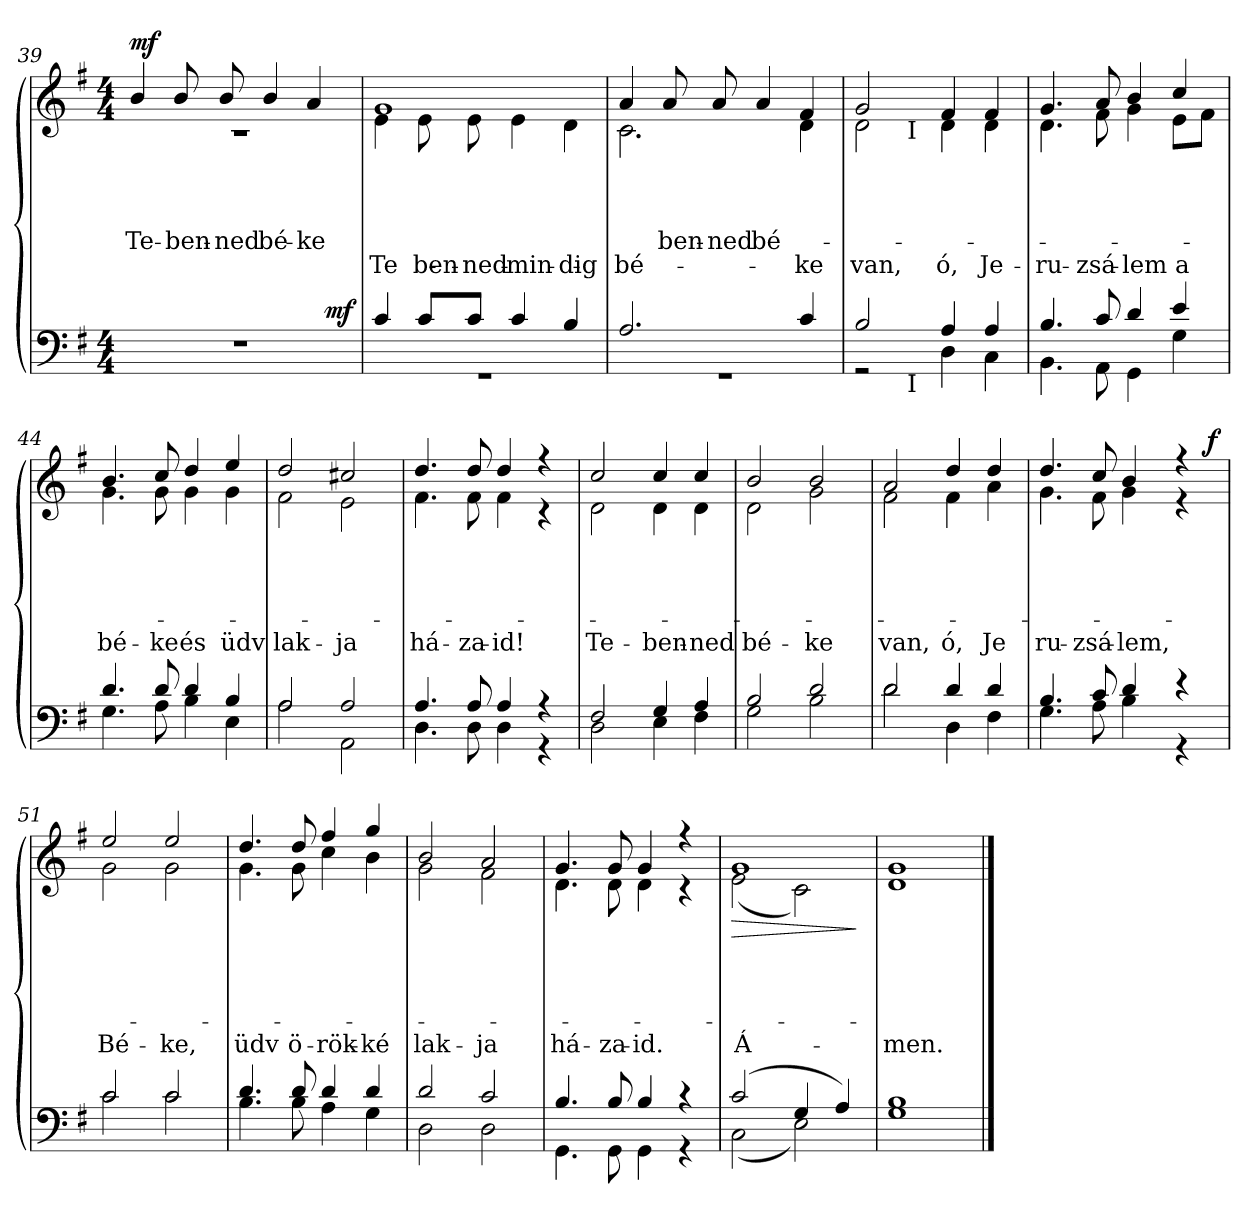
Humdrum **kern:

**kern	**dynam	**kern	**text	**text	**text	**text	**text	**dynam
*part2	*part2	*part1	*part1	*part1	*part1	*part1	*part1	*part1
*staff2	*staff2	*staff1	*staff1	*staff1	*staff1	*staff1	*staff1	*staff1
!!LO:LB:g=z
*clefF4	*	*clefG2	*	*	*	*	*	*
*k[f#]	*	*k[f#]	*	*	*	*	*	*
*e:	*	*e:	*	*	*	*	*	*
*M4/4	*	*M4/4	*	*	*	*	*	*
=39	=39	=39	=39	=39	=39	=39	=39	=39
!	!	!	!	!	!	!LO:LY:a	!	!LO:DY:b
*^	*	*^	*	*	*	*	*	*
1r	2ryy	.	4b/	1rc	.	.	.	Te-	.	mf
!	!	!	!	!	!	!	!	!LO:LY:a	!	!
.	.	.	8b/	.	.	.	.	-ben-	.	.
!	!	!	!	!	!	!	!	!LO:LY:a	!	!
.	.	.	8b/	.	.	.	.	-ned	.	.
!	!	!	!	!	!	!	!	!LO:LY:a	!	!
.	4ryy	.	4b/	.	.	.	.	bé-	.	.
!	!	!	!	!	!	!	!	!LO:LY:a	!	!
.	16ryy	.	4a/	.	.	.	.	-ke	.	.
!	!	!LO:DY:a	!	!	!	!	!	!	!	!
.	8.ryy	mf	.	.	.	.	.	.	.	.
=40	=40	=40	=40	=40	=40	=40	=40	=40	=40	=40
!	!	!	!	!	!	!	!	!LO:LY:a	!	!
!	!	!	!	!	!	!	!	!	!LO:LY:b	!
4c/	1rGG	.	1g	4e\	.	.	.	.	Te-	.
!	!	!	!	!	!	!	!	!	!LO:LY:b	!
8c/L	.	.	.	8e\	.	.	.	.	-ben-	.
!	!	!	!	!	!	!	!	!	!LO:LY:b	!
8c/J	.	.	.	8e\	.	.	.	.	-ned	.
!	!	!	!	!	!	!	!	!	!LO:LY:b	!
4c/	.	.	.	4e\	.	.	.	.	min-	.
!	!	!	!	!	!	!	!	!	!LO:LY:b	!
4B/	.	.	.	4d\	.	.	.	.	-dig	.
=41	=41	=41	=41	=41	=41	=41	=41	=41	=41	=41
!	!	!	!	!	!	!	!	!LO:LY:a	!	!
!	!	!	!	!	!	!	!	!	!LO:LY:b	!
2.A/	1rGG	.	4a/	2.c\	.	.	.	.	bé-	.
!	!	!	!	!	!	!	!	!LO:LY:a	!	!
.	.	.	8a/	.	.	.	.	-ben-	.	.
!	!	!	!	!	!	!	!	!LO:LY:a	!	!
.	.	.	8a/	.	.	.	.	-ned	.	.
!	!	!	!	!	!	!	!	!LO:LY:a	!	!
.	.	.	4a/	.	.	.	.	bé-	.	.
!	!	!	!	!	!	!	!	!LO:LY:a	!	!
!	!	!	!	!	!	!	!	!	!LO:LY:b	!
4c/	.	.	4f#/	4d\	.	.	.	.	-ke	.
*	*	*	*v	*v	*	*	*	*	*	*
=42	=42	=42	=42	=42	=42	=42	=42	=42	=42
*	*	*	*^	*	*	*	*	*	*
!	!	!	!	!	!	!	!	!LO:LY:a	!	!
!	!	!	!	!	!	!	!	!	!LO:LY:b	!
*	*^	*	*	*^	*	*	*	*	*	*
2B/	2rGG	3ryy	.	2g/	2d\	3ryy	.	.	.	.	van,	.
!	!	!	!	!	!	!LO:TX:b:t=I	!	!	!	!	!	!
!	!	!LO:TX:b:t=I	!	!	!	!	!	!	!	!	!	!
.	.	3%2ryy	.	.	.	3%2ryy	.	.	.	.	.	.
!	!	!	!	!	!	!	!	!	!	!	!LO:LY:b	!
4A/	4D\	.	.	4f#/	4d\	.	.	.	.	.	ó,	.
!	!	!	!	!	!	!	!	!	!	!	!LO:LY:b	!
4A/	4C\	.	.	4f#/	4d\	.	.	.	.	.	Je-	.
*	*v	*v	*	*	*	*	*	*	*	*	*	*
*	*	*	*	*v	*v	*	*	*	*	*	*
=43	=43	=43	=43	=43	=43	=43	=43	=43	=43	=43
*	*^	*	*	*^	*	*	*	*	*	*
!	!	!	!	!	!	!	!	!	!	!	!LO:LY:b	!
*	*v	*v	*	*	*	*	*	*	*	*	*	*
*	*	*	*	*v	*v	*	*	*	*	*	*
4.B/	4.BB\	.	4.g/	4.d\	.	.	.	.	-ru-	.
!	!	!	!	!	!	!	!	!	!LO:LY:b	!
8c/	8AA\	.	8a/	8f#\	.	.	.	.	-zsá-	.
!	!	!	!	!	!	!	!	!	!LO:LY:b	!
4d/	4GG\	.	4b/	4g\	.	.	.	.	-lem	.
!	!	!	!	!	!	!	!	!	!LO:LY:b	!
4e/	4G\	.	4cc/	8e\L	.	.	.	.	a	.
.	.	.	.	8f#\J	.	.	.	.	.	.
!!LO:LB:g=z	!!
=44	=44	=44	=44	=44	=44	=44	=44	=44	=44	=44
!	!	!	!	!	!	!	!	!	!LO:LY:b	!
4.d/	4.G\	.	4.b/	4.g\	.	.	.	.	bé-	.
!	!	!	!	!	!	!	!	!	!LO:LY:b	!
8d/	8A\	.	8cc/	8g\	.	.	.	.	-ke	.
!	!	!	!	!	!	!	!	!	!LO:LY:b	!
4d/	4B\	.	4dd/	4g\	.	.	.	.	és	.
!	!	!	!	!	!	!	!	!	!LO:LY:b	!
4B/	4E\	.	4ee/	4g\	.	.	.	.	üdv	.
=45	=45	=45	=45	=45	=45	=45	=45	=45	=45	=45
!	!	!	!	!	!	!	!	!	!LO:LY:b	!
2A/	2A\	.	2dd/	2f#\	.	.	.	.	lak-	.
!	!	!	!	!	!	!	!	!	!LO:LY:b	!
2A/	2AA\	.	2cc#X/	2e\	.	.	.	.	-ja	.
=46	=46	=46	=46	=46	=46	=46	=46	=46	=46	=46
!	!	!	!	!	!	!	!	!	!LO:LY:b	!
4.A/	4.D\	.	4.dd/	4.f#\	.	.	.	.	há-	.
!	!	!	!	!	!	!	!	!	!LO:LY:b	!
8A/	8D\	.	8dd/	8f#\	.	.	.	.	-za-	.
!	!	!	!	!	!	!	!	!	!LO:LY:b	!
4A/	4D\	.	4dd/	4f#\	.	.	.	.	-id!	.
4r	4r	.	4r	4r	.	.	.	.	.	.
=47	=47	=47	=47	=47	=47	=47	=47	=47	=47	=47
!	!	!	!	!	!	!	!	!	!LO:LY:b	!
2F#/	2D\	.	2cc/	2d\	.	.	.	.	Te-	.
!	!	!	!	!	!	!	!	!	!LO:LY:b	!
4G/	4E\	.	4cc/	4d\	.	.	.	.	-ben-	.
!	!	!	!	!	!	!	!	!	!LO:LY:b	!
4A/	4F#\	.	4cc/	4d\	.	.	.	.	-ned	.
=48	=48	=48	=48	=48	=48	=48	=48	=48	=48	=48
!	!	!	!	!	!	!	!	!	!LO:LY:b	!
2B/	2G\	.	2b/	2d\	.	.	.	.	bé-	.
!	!	!	!	!	!	!	!	!	!LO:LY:b	!
2d/	2B\	.	2b/	2g\	.	.	.	.	-ke	.
=49	=49	=49	=49	=49	=49	=49	=49	=49	=49	=49
!	!	!	!	!	!	!	!	!	!LO:LY:b	!
2d/	2d\	.	2a/	2f#\	.	.	.	.	van,	.
!	!	!	!	!	!	!	!	!	!LO:LY:b	!
4d/	4D\	.	4dd/	4f#\	.	.	.	.	ó,	.
!	!	!	!	!	!	!	!	!	!LO:LY:b	!
4d/	4F#\	.	4dd/	4a\	.	.	.	.	Je­	.
!!LO:LB:g=z
=50	=50	=50	=50	=50	=50	=50	=50	=50	=50	=50
!	!	!	!	!	!	!	!	!	!LO:LY:b	!
*	*	*	*	*^	*	*	*	*	*	*
4.B/	4.G\	.	4.dd/	4.g\	3%2ryy	.	.	.	.	ru-	.
!	!	!	!	!	!	!	!	!	!	!LO:LY:b	!
8c/	8A\	.	8cc/	8f#\	.	.	.	.	.	-zsá-	.
!	!	!	!	!	!	!	!	!	!	!LO:LY:b	!
4d/	4B\	.	4b/	4g\	.	.	.	.	.	-lem,	.
.	.	.	.	.	6.ryy	.	.	.	.	.	.
4r	4r	.	4r	4r	.	.	.	.	.	.	.
!	!	!	!	!	!	!	!	!	!	!	!LO:DY:a
.	.	.	.	.	12ryy	.	.	.	.	.	f
*	*	*	*	*v	*v	*	*	*	*	*	*
=51	=51	=51	=51	=51	=51	=51	=51	=51	=51	=51
*	*	*	*	*^	*	*	*	*	*	*
!	!	!	!	!	!	!	!	!	!	!LO:LY:b	!
*	*	*	*	*v	*v	*	*	*	*	*	*
2c/	2c\	.	2ee/	2g\	.	.	.	.	Bé-	.
!	!	!	!	!	!	!	!	!	!LO:LY:b	!
2c/	2c\	.	2ee/	2g\	.	.	.	.	-ke,	.
=52	=52	=52	=52	=52	=52	=52	=52	=52	=52	=52
!	!	!	!	!	!	!	!	!	!LO:LY:b	!
4.d/	4.B\	.	4.dd/	4.g\	.	.	.	.	üdv	.
!	!	!	!	!	!	!	!	!	!LO:LY:b	!
8d/	8B\	.	8dd/	8g\	.	.	.	.	ö-	.
!	!	!	!	!	!	!	!	!	!LO:LY:b	!
4d/	4A\	.	4ff#/	4cc\	.	.	.	.	-rök-	.
!	!	!	!	!	!	!	!	!	!LO:LY:b	!
4d/	4G\	.	4gg/	4b\	.	.	.	.	-ké	.
=53	=53	=53	=53	=53	=53	=53	=53	=53	=53	=53
!	!	!	!	!	!	!	!	!	!LO:LY:b	!
2d/	2D\	.	2b/	2g\	.	.	.	.	lak-	.
!	!	!	!	!	!	!	!	!	!LO:LY:b	!
2c/	2D\	.	2a/	2f#\	.	.	.	.	-ja	.
=54	=54	=54	=54	=54	=54	=54	=54	=54	=54	=54
!	!	!	!	!	!	!	!	!	!LO:LY:b	!
4.B/	4.GG\	.	4.g/	4.d\	.	.	.	.	há-	.
!	!	!	!	!	!	!	!	!	!LO:LY:b	!
8B/	8GG\	.	8g/	8d\	.	.	.	.	-za-	.
!	!	!	!	!	!	!	!	!	!LO:LY:b	!
4B/	4GG\	.	4g/	4d\	.	.	.	.	-id.	.
4r	4r	.	4r	4r	.	.	.	.	.	.
=55	=55	=55	=55	=55	=55	=55	=55	=55	=55	=55
!	!	!	!	!	!	!	!	!	!	!LO:HP:b
!	!	!	!	!	!	!	!	!	!LO:LY:b	!
(>2c/	(<2C\	.	1g	(<2e\	.	.	.	.	Á-	>
4G/	2E\)	.	.	2c\)	.	.	.	.	.	.
4A/)	.	.	.	.	.	.	.	.	.	.
*v	*v	*	*	*	*	*	*	*	*	*
*	*	*v	*v	*	*	*	*	*	*
.	.	.	.	.	.	.	.	]
=56	=56	=56	=56	=56	=56	=56	=56	=56
*^	*	*^	*	*	*	*	*	*
!	!	!	!	!	!	!	!	!	!LO:LY:b	!
1B	1G	.	1g	1d	.	.	.	.	-men.	.
*v	*v	*	*	*	*	*	*	*	*	*
*	*	*v	*v	*	*	*	*	*	*
==	==	==	==	==	==	==	==	==
*-	*-	*-	*-	*-	*-	*-	*-	*-
